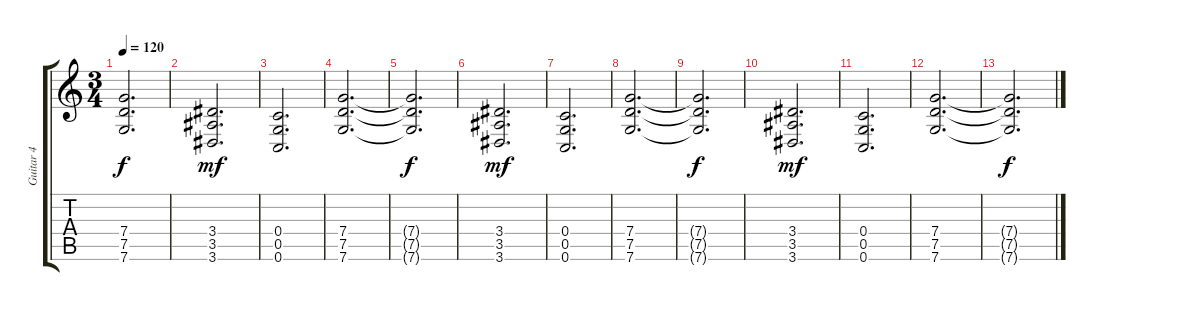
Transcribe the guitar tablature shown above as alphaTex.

\track ("Guitar 4" "Guitar 4") {instrument distortionguitar}
\staff {score tabs}
\tuning (D4 A3 F3 C3 G2 C2) {hide}
\ts (3 4)
\tempo 120
\clef g2
\ks c
(7.4{t} 7.5{t} 7.6{t}).2{d dy f} |
(3.4 3.5 3.6).2{d dy mf} |
(0.4 0.5 0.6).2{d} |
(7.4 7.5 7.6).2{d} |
(7.4{t} 7.5{t} 7.6{t}).2{d dy f} |
(3.4 3.5 3.6).2{d dy mf} |
(0.4 0.5 0.6).2{d} |
(7.4 7.5 7.6).2{d} |
(7.4{t} 7.5{t} 7.6{t}).2{d dy f} |
(3.4 3.5 3.6).2{d dy mf} |
(0.4 0.5 0.6).2{d} |
(7.4 7.5 7.6).2{d} |
(7.4{t} 7.5{t} 7.6{t}).2{d dy f}
